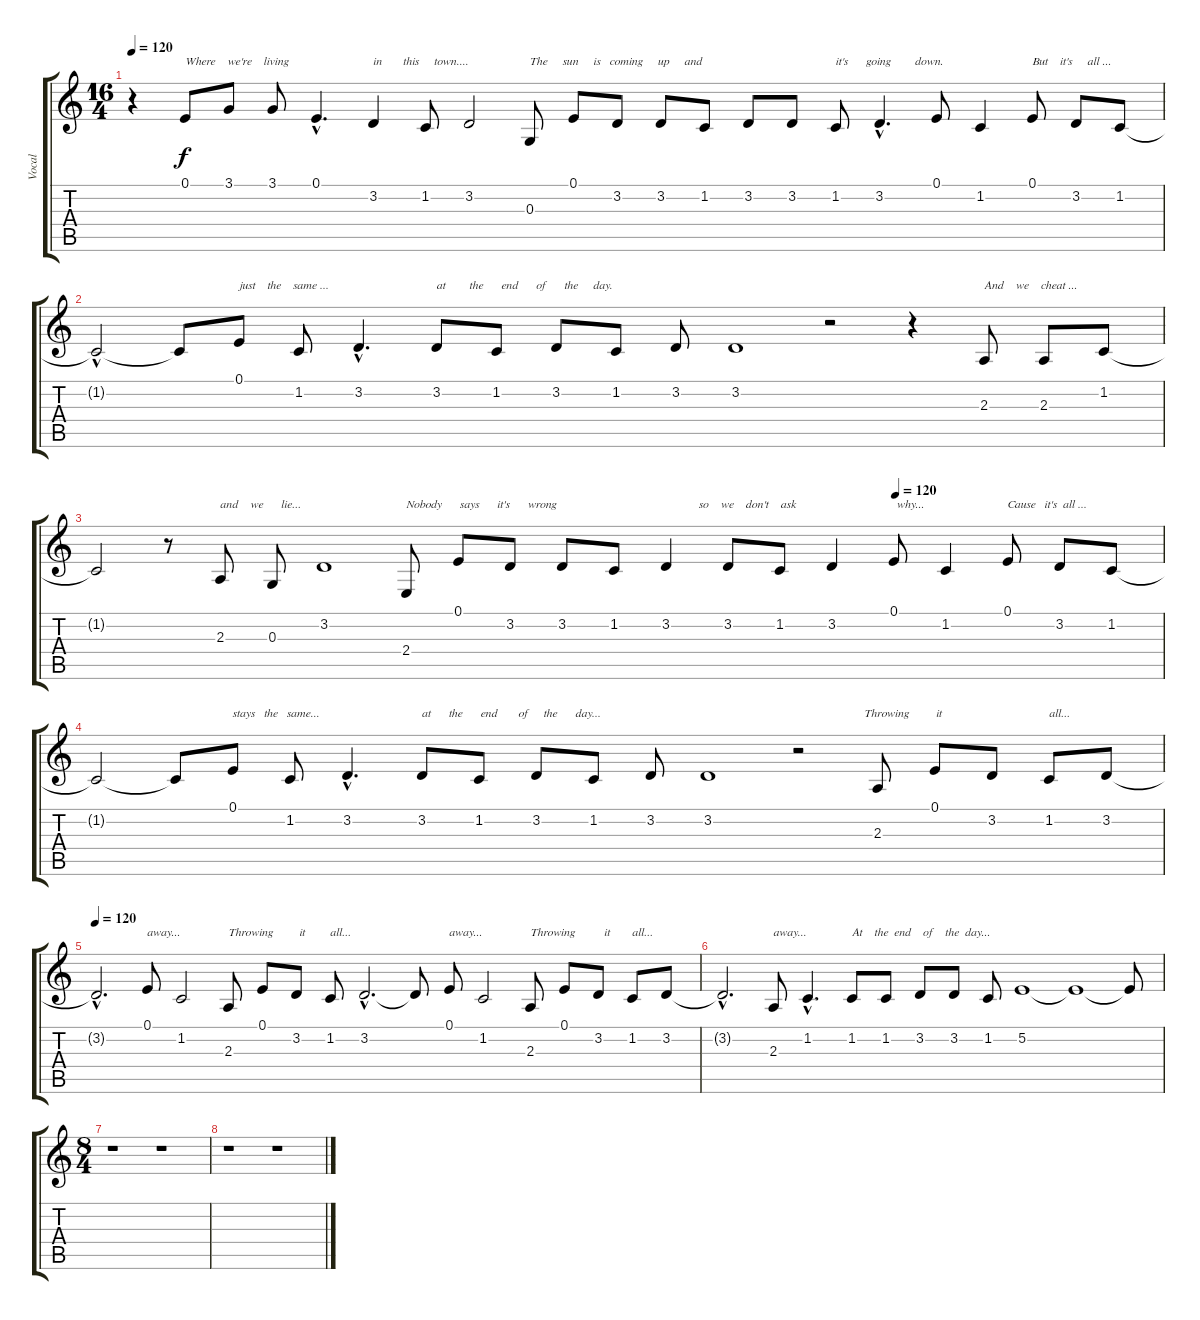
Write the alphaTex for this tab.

\track ("Vocal" "Vocal") {instrument clarinet}
\staff {score tabs}
\tuning (E4 B3 G3 D3 A2 E2) {hide}
\ts (16 4)
\tempo 120
\clef g2
\ks c
r.4{dy f} 0.1.8{txt "Where    we're    living "} 3.1.8 3.1.8 0.1{hac}.4{d} 3.2.4{txt "in       this     town...."} 1.2.8 3.2.2 0.3.8{txt "The     sun     is   coming     up     and"} 0.1.8 3.2.8 3.2.8 1.2.8 3.2.8 3.2.8 1.2.8{txt "it's      going        down."} 3.2{hac}.4{d} 0.1.8 1.2.4 0.1.8{txt "But    it's     all ..."} 3.2.8 1.2.8 |
1.2{hac t}.2 1.2{t}.8 0.1.8{txt "just    the    same ..."} 1.2.8 3.2{hac}.4{d} 3.2.8{txt "at        the      end      of      the     day."} 1.2.8 3.2.8 1.2.8 3.2.8 3.2.1 r.2 r.4 2.3.8{txt "And    we    cheat ..."} 2.3.8 1.2.8 |
\tempo (120 0.75)
1.2{t}.2 r.8 2.3.8{txt "and    we      lie..."} 0.3.8 3.2.1 2.4.8{txt "Nobody      says      it's      wrong "} 0.1.8 3.2.8 3.2.8 1.2.8 3.2.4{txt "           so    we    don't    ask "} 3.2.8 1.2.8 3.2.4 0.1.8{txt " why..."} 1.2.4 0.1.8{txt "Cause   it's  all ..."} 3.2.8 1.2.8 |
1.2{t}.2 1.2{t}.8 0.1.8{txt "stays   the   same..."} 1.2.8 3.2{hac}.4{d} 3.2.8{txt "at      the      end       of     the      day..."} 1.2.8 3.2.8 1.2.8 3.2.8 3.2.1 r.2{txt "                      Throwing         it      "} 2.3.8 0.1.8 3.2.8 1.2.8{txt "all..."} 3.2.8 |
\tempo 120
3.2{hac t}.2{d} 0.1.8{txt "away..."} 1.2.2 2.3.8{txt "Throwing"} 0.1.8 3.2.8{txt " it"} 1.2.8{txt "all..."} 3.2{hac}.2{d} 3.2{t}.8 0.1.8{txt "away..."} 1.2.2 2.3.8{txt "Throwing"} 0.1.8 3.2.8{txt "  it"} 1.2.8{txt "all..."} 3.2.8 |
3.2{hac t}.2{d} 2.3.8{txt "away..."} 1.2{hac}.4{d} 1.2.8{txt "At    the  end    of    the  day..."} 1.2.8 3.2.8 3.2.8 1.2.8 5.2.1 5.2{t}.1 5.2{t}.8 |
\ts (8 4)
r.1 r.1 |
r.1 r.1
